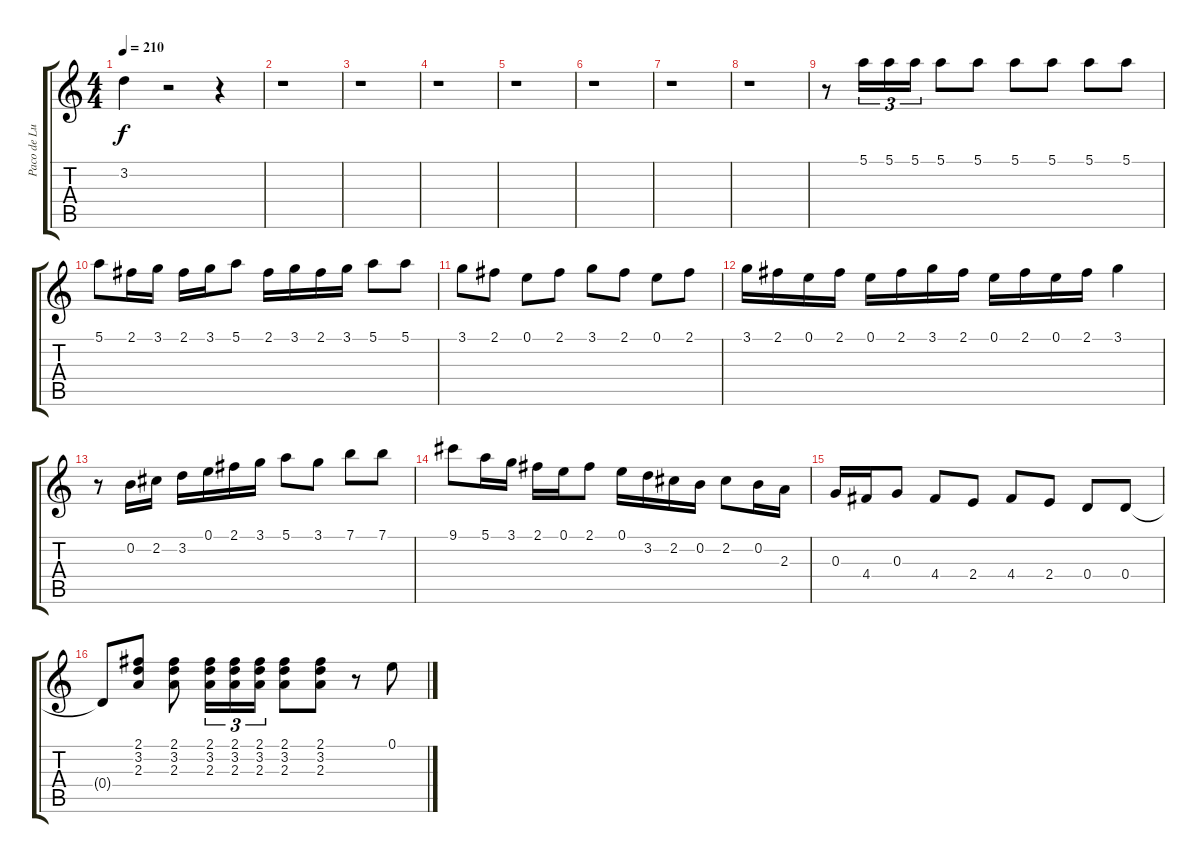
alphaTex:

\track ("Paco de Lucia" "Paco de Lu") {instrument acousticguitarnylon}
\staff {score tabs}
\tuning (E4 B3 G3 D3 A2 E2) {hide}
\ts (4 4)
\tempo 210
\clef g2
\ks c
3.2.4{dy f} r.2 r.4 |
r.1 |
r.1 |
r.1 |
r.1 |
r.1 |
r.1 |
r.1 |
r.8 5.1.16{tu (3 2)} 5.1.16{tu (3 2)} 5.1.16{tu (3 2)} 5.1.8 5.1.8 5.1.8 5.1.8 5.1.8 5.1.8 |
5.1.8 2.1.16 3.1.16 2.1.16 3.1.16 5.1.8 2.1.16 3.1.16 2.1.16 3.1.16 5.1.8 5.1.8 |
3.1.8 2.1.8 0.1.8 2.1.8 3.1.8 2.1.8 0.1.8 2.1.8 |
3.1.16 2.1.16 0.1.16 2.1.16 0.1.16 2.1.16 3.1.16 2.1.16 0.1.16 2.1.16 0.1.16 2.1.16 3.1.4 |
r.8 0.2.16 2.2.16 3.2.16 0.1.16 2.1.16 3.1.16 5.1.8 3.1.8 7.1.8 7.1.8 |
9.1.8 5.1.16 3.1.16 2.1.16 0.1.16 2.1.8 0.1.16 3.2.16 2.2.16 0.2.16 2.2.8 0.2.16 2.3.16 |
0.3.16 4.4.16 0.3.8 4.4.8 2.4.8 4.4.8 2.4.8 0.4.8 0.4.8 |
0.4{t}.8 (2.1 3.2 2.3).8 (2.1 3.2 2.3).8 (2.1 3.2 2.3).16{tu (3 2)} (2.1 3.2 2.3).16{tu (3 2)} (2.1 3.2 2.3).16{tu (3 2)} (2.1 3.2 2.3).8 (2.1 3.2 2.3).8 r.8 0.1.8
